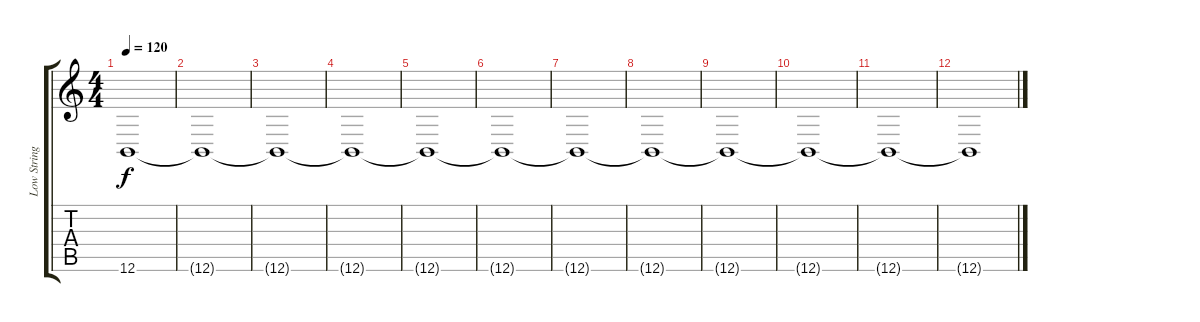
\track ("Low String" "Low String") {instrument synthstrings2}
\staff {score tabs}
\tuning (B3 Gb3 D3 A2 E2 B1) {hide}
\ts (4 4)
\tempo 120
\clef g2
\ks c
12.6{t}.1{dy f} |
12.6{t}.1 |
12.6{t}.1 |
12.6{t}.1 |
12.6{t}.1 |
12.6{t}.1 |
12.6{t}.1 |
12.6{t}.1 |
12.6{t}.1 |
12.6{t}.1 |
12.6{t}.1 |
12.6{t}.1
